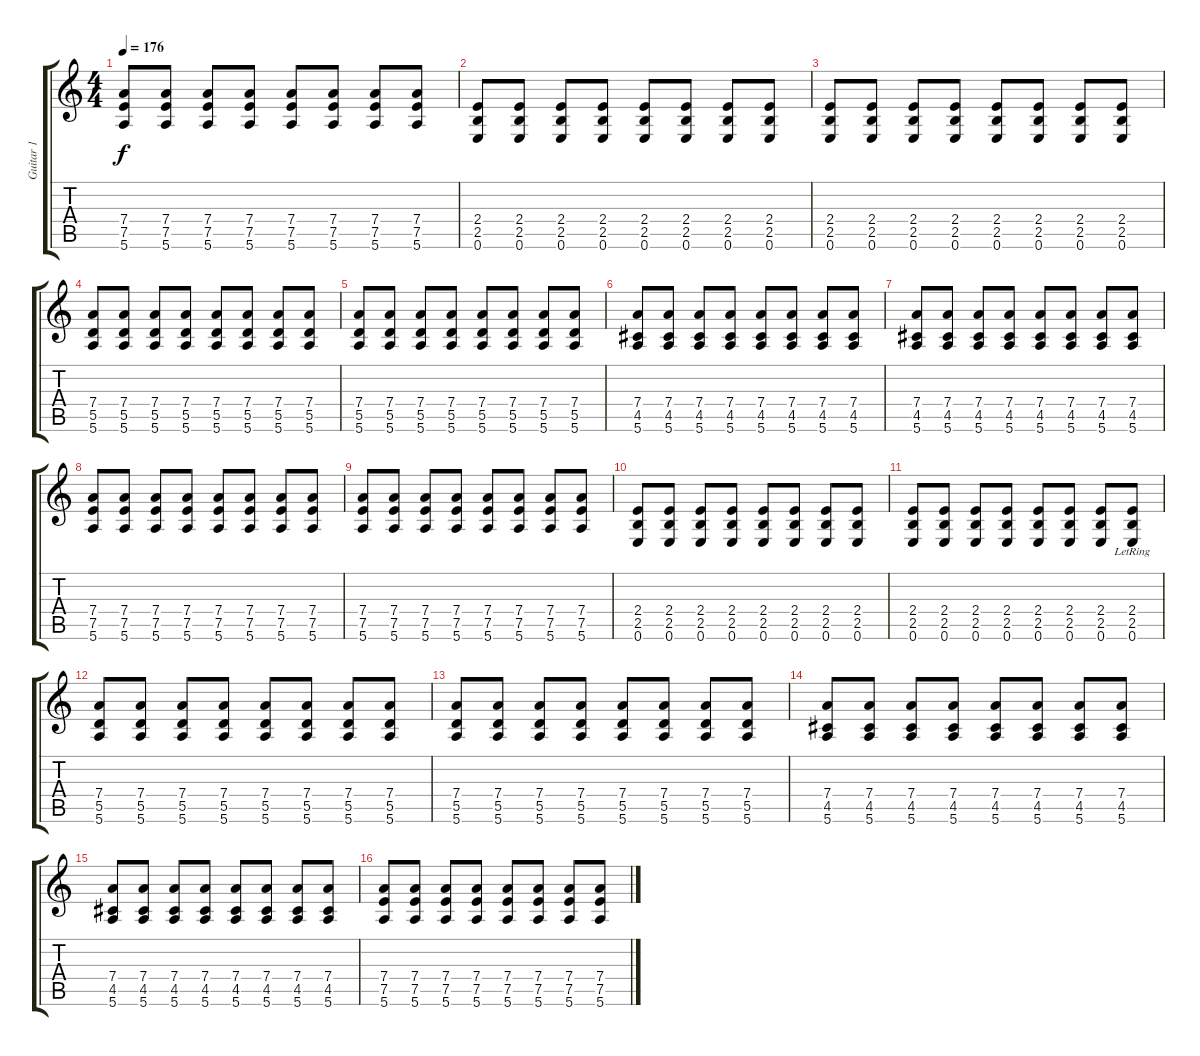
\track ("Guitar 1" "Guitar 1") {instrument distortionguitar}
\staff {score tabs}
\tuning (E4 B3 G3 D3 A2 E2) {hide}
\ts (4 4)
\tempo 176
\clef g2
\ks c
(7.4 7.5 5.6).8{dy f} (7.4 7.5 5.6).8 (7.4 7.5 5.6).8 (7.4 7.5 5.6).8 (7.4 7.5 5.6).8 (7.4 7.5 5.6).8 (7.4 7.5 5.6).8 (7.4 7.5 5.6).8 |
(2.4 2.5 0.6).8 (2.4 2.5 0.6).8 (2.4 2.5 0.6).8 (2.4 2.5 0.6).8 (2.4 2.5 0.6).8 (2.4 2.5 0.6).8 (2.4 2.5 0.6).8 (2.4 2.5 0.6).8 |
(2.4 2.5 0.6).8 (2.4 2.5 0.6).8 (2.4 2.5 0.6).8 (2.4 2.5 0.6).8 (2.4 2.5 0.6).8 (2.4 2.5 0.6).8 (2.4 2.5 0.6).8 (2.4 2.5 0.6).8 |
(7.4 5.5 5.6).8 (7.4 5.5 5.6).8 (7.4 5.5 5.6).8 (7.4 5.5 5.6).8 (7.4 5.5 5.6).8 (7.4 5.5 5.6).8 (7.4 5.5 5.6).8 (7.4 5.5 5.6).8 |
(7.4 5.5 5.6).8 (7.4 5.5 5.6).8 (7.4 5.5 5.6).8 (7.4 5.5 5.6).8 (7.4 5.5 5.6).8 (7.4 5.5 5.6).8 (7.4 5.5 5.6).8 (7.4 5.5 5.6).8 |
(7.4 4.5 5.6).8 (7.4 4.5 5.6).8 (7.4 4.5 5.6).8 (7.4 4.5 5.6).8 (7.4 4.5 5.6).8 (7.4 4.5 5.6).8 (7.4 4.5 5.6).8 (7.4 4.5 5.6).8 |
(7.4 4.5 5.6).8 (7.4 4.5 5.6).8 (7.4 4.5 5.6).8 (7.4 4.5 5.6).8 (7.4 4.5 5.6).8 (7.4 4.5 5.6).8 (7.4 4.5 5.6).8 (7.4 4.5 5.6).8 |
(7.4 7.5 5.6).8 (7.4 7.5 5.6).8 (7.4 7.5 5.6).8 (7.4 7.5 5.6).8 (7.4 7.5 5.6).8 (7.4 7.5 5.6).8 (7.4 7.5 5.6).8 (7.4 7.5 5.6).8 |
(7.4 7.5 5.6).8 (7.4 7.5 5.6).8 (7.4 7.5 5.6).8 (7.4 7.5 5.6).8 (7.4 7.5 5.6).8 (7.4 7.5 5.6).8 (7.4 7.5 5.6).8 (7.4 7.5 5.6).8 |
(2.4 2.5 0.6).8 (2.4 2.5 0.6).8 (2.4 2.5 0.6).8 (2.4 2.5 0.6).8 (2.4 2.5 0.6).8 (2.4 2.5 0.6).8 (2.4 2.5 0.6).8 (2.4 2.5 0.6).8 |
(2.4 2.5 0.6).8 (2.4 2.5 0.6).8 (2.4 2.5 0.6).8 (2.4 2.5 0.6).8 (2.4 2.5 0.6).8 (2.4 2.5 0.6).8 (2.4 2.5 0.6).8 (2.4{lr} 2.5 0.6).8 |
(7.4 5.5 5.6).8{volume 11} (7.4 5.5 5.6).8 (7.4 5.5 5.6).8 (7.4 5.5 5.6).8 (7.4 5.5 5.6).8 (7.4 5.5 5.6).8 (7.4 5.5 5.6).8 (7.4 5.5 5.6).8 |
(7.4 5.5 5.6).8 (7.4 5.5 5.6).8 (7.4 5.5 5.6).8 (7.4 5.5 5.6).8 (7.4 5.5 5.6).8 (7.4 5.5 5.6).8 (7.4 5.5 5.6).8 (7.4 5.5 5.6).8 |
(7.4 4.5 5.6).8 (7.4 4.5 5.6).8 (7.4 4.5 5.6).8 (7.4 4.5 5.6).8 (7.4 4.5 5.6).8 (7.4 4.5 5.6).8 (7.4 4.5 5.6).8 (7.4 4.5 5.6).8 |
(7.4 4.5 5.6).8 (7.4 4.5 5.6).8 (7.4 4.5 5.6).8 (7.4 4.5 5.6).8 (7.4 4.5 5.6).8 (7.4 4.5 5.6).8 (7.4 4.5 5.6).8 (7.4 4.5 5.6).8 |
(7.4 7.5 5.6).8 (7.4 7.5 5.6).8 (7.4 7.5 5.6).8 (7.4 7.5 5.6).8 (7.4 7.5 5.6).8 (7.4 7.5 5.6).8 (7.4 7.5 5.6).8 (7.4 7.5 5.6).8
